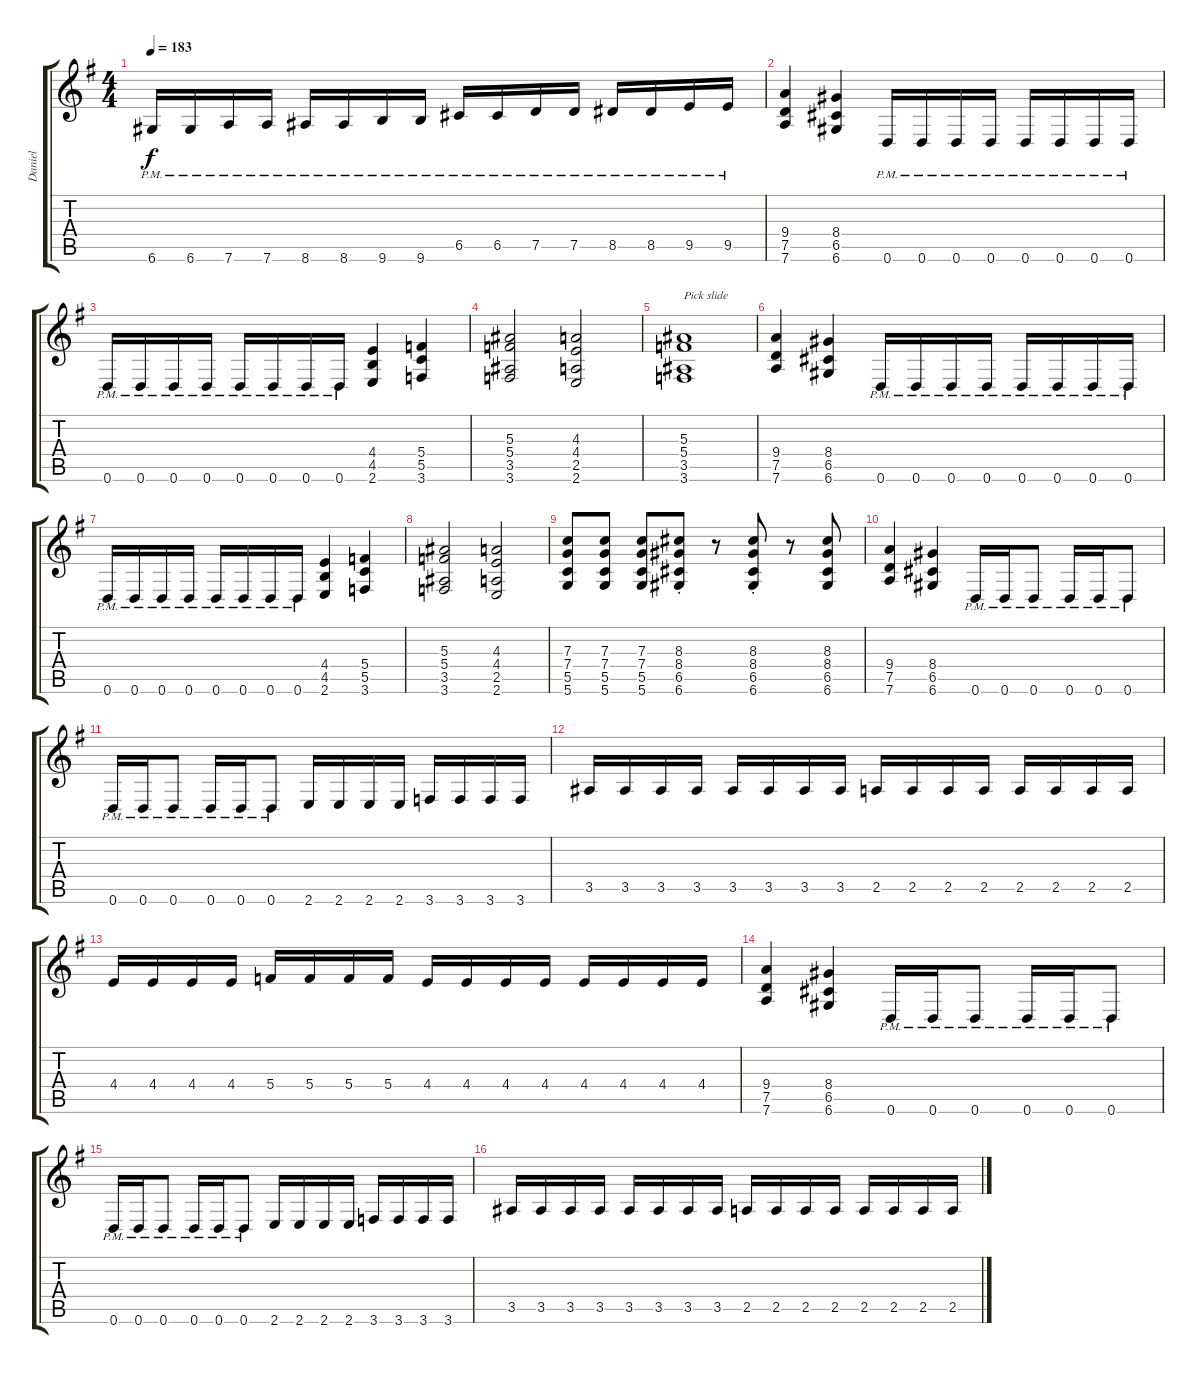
\track ("Daniel" "Daniel") {instrument overdrivenguitar}
\staff {score tabs}
\tuning (D4 A3 F3 C3 G2 D2) {hide}
\ts (4 4)
\tempo 183
\clef g2
\ks eminor
6.6{pm}.16{dy f} 6.6{pm}.16 7.6{pm}.16 7.6{pm}.16 8.6{pm}.16 8.6{pm}.16 9.6{pm}.16 9.6{pm}.16 6.5{pm}.16 6.5{pm}.16 7.5{pm}.16 7.5{pm}.16 8.5{pm}.16 8.5{pm}.16 9.5{pm}.16 9.5{pm}.16 |
(9.4 7.5 7.6).4 (8.4 6.5 6.6).4 0.6{pm}.16 0.6{pm}.16 0.6{pm}.16 0.6{pm}.16 0.6{pm}.16 0.6{pm}.16 0.6{pm}.16 0.6{pm}.16 |
0.6{pm}.16 0.6{pm}.16 0.6{pm}.16 0.6{pm}.16 0.6{pm}.16 0.6{pm}.16 0.6{pm}.16 0.6{pm}.16 (4.4 4.5 2.6).4 (5.4 5.5 3.6).4 |
(5.3 5.4 3.5 3.6).2 (4.3 4.4 2.5 2.6).2 |
(5.3 5.4 3.5 3.6).1{txt "Pick slide"} |
(9.4 7.5 7.6).4 (8.4 6.5 6.6).4 0.6{pm}.16 0.6{pm}.16 0.6{pm}.16 0.6{pm}.16 0.6{pm}.16 0.6{pm}.16 0.6{pm}.16 0.6{pm}.16 |
0.6{pm}.16 0.6{pm}.16 0.6{pm}.16 0.6{pm}.16 0.6{pm}.16 0.6{pm}.16 0.6{pm}.16 0.6{pm}.16 (4.4 4.5 2.6).4 (5.4 5.5 3.6).4 |
(5.3 5.4 3.5 3.6).2 (4.3 4.4 2.5 2.6).2 |
(7.3 7.4 5.5 5.6).8 (7.3 7.4 5.5 5.6).8 (7.3 7.4 5.5 5.6).8 (8.3 8.4 6.5 6.6{st}).8 r.8 (8.3 8.4 6.5 6.6{st}).8 r.8 (8.3 8.4 6.5 6.6).8 |
(9.4 7.5 7.6).4 (8.4 6.5 6.6).4 0.6{pm}.16 0.6{pm}.16 0.6{pm}.8 0.6{pm}.16 0.6{pm}.16 0.6{pm}.8 |
0.6{pm}.16 0.6{pm}.16 0.6{pm}.8 0.6{pm}.16 0.6{pm}.16 0.6{pm}.8 2.6.16 2.6.16 2.6.16 2.6.16 3.6.16 3.6.16 3.6.16 3.6.16 |
3.5.16 3.5.16 3.5.16 3.5.16 3.5.16 3.5.16 3.5.16 3.5.16 2.5.16 2.5.16 2.5.16 2.5.16 2.5.16 2.5.16 2.5.16 2.5.16 |
4.4.16 4.4.16 4.4.16 4.4.16 5.4.16 5.4.16 5.4.16 5.4.16 4.4.16 4.4.16 4.4.16 4.4.16 4.4.16 4.4.16 4.4.16 4.4.16 |
(9.4 7.5 7.6).4 (8.4 6.5 6.6).4 0.6{pm}.16 0.6{pm}.16 0.6{pm}.8 0.6{pm}.16 0.6{pm}.16 0.6{pm}.8 |
0.6{pm}.16 0.6{pm}.16 0.6{pm}.8 0.6{pm}.16 0.6{pm}.16 0.6{pm}.8 2.6.16 2.6.16 2.6.16 2.6.16 3.6.16 3.6.16 3.6.16 3.6.16 |
3.5.16 3.5.16 3.5.16 3.5.16 3.5.16 3.5.16 3.5.16 3.5.16 2.5.16 2.5.16 2.5.16 2.5.16 2.5.16 2.5.16 2.5.16 2.5.16
